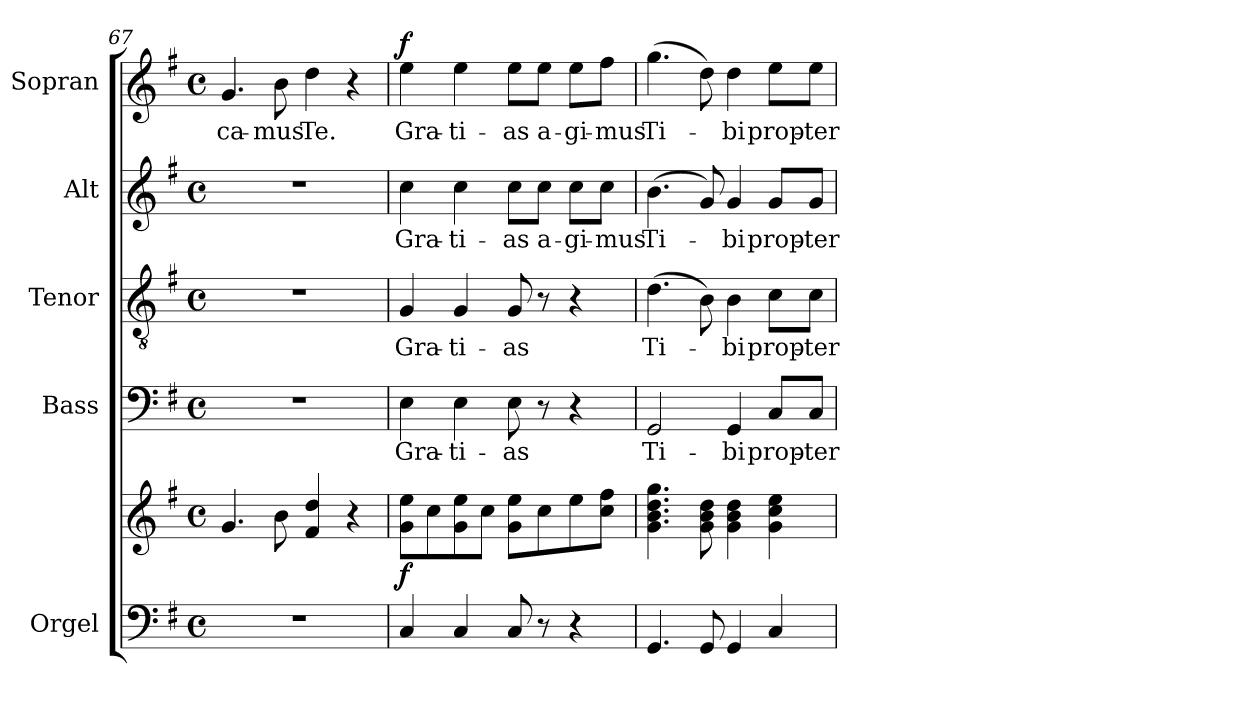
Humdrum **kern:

**kern	**kern	**dynam	**kern	**text	**kern	**text	**kern	**text	**kern	**text	**dynam
*part5	*part5	*part5	*part4	*part4	*part3	*part3	*part2	*part2	*part1	*part1	*part1
*staff6	*staff5	*staff5/6	*staff4	*staff4	*staff3	*staff3	*staff2	*staff2	*staff1	*staff1	*staff1
*I"Orgel	*	*	*I"Bass	*	*I"Tenor	*	*I"Alt	*	*I"Sopran	*	*
*I'Org.	*	*	*I'B.	*	*I'T.	*	*I'A.	*	*I'S.	*	*
*clefF4	*clefG2	*	*clefF4	*	*clefGv2	*	*clefG2	*	*clefG2	*	*
*k[f#]	*k[f#]	*	*k[f#]	*	*k[f#]	*	*k[f#]	*	*k[f#]	*	*
*G:	*G:	*	*G:	*	*G:	*	*G:	*	*G:	*	*
*M4/4	*M4/4	*	*M4/4	*	*M4/4	*	*M4/4	*	*M4/4	*	*
*met(c)	*met(c)	*	*met(c)	*	*met(c)	*	*met(c)	*	*met(c)	*	*
=67	=67	=67	=67	=67	=67	=67	=67	=67	=67	=67	=67
!	!	!	!	!	!	!	!	!	!	!LO:LY:b	!
1r	4.g/	.	1r	.	1r	.	1r	.	4.g/	-ca-	.
!	!	!	!	!	!	!	!	!	!	!LO:LY:b	!
.	8b\	.	.	.	.	.	.	.	8b\	-mus	.
!	!	!	!	!	!	!	!	!	!	!LO:LY:b	!
.	4f#/ 4dd/	.	.	.	.	.	.	.	4dd\	Te.	.
.	4r	.	.	.	.	.	.	.	4r	.	.
!!LO:LB:g=z
=68	=68	=68	=68	=68	=68	=68	=68	=68	=68	=68	=68
!	!	!LO:DY:b	!	!LO:LY:b	!	!LO:LY:b	!	!LO:LY:b	!	!LO:LY:b	!LO:DY:a
4C/	8g\ 8ee\L	f	4E\	Gra-	4G/	Gra-	4cc\	Gra-	4ee\	Gra-	f
.	8cc\	.	.	.	.	.	.	.	.	.	.
!	!	!	!	!LO:LY:b	!	!LO:LY:b	!	!LO:LY:b	!	!LO:LY:b	!
4C/	8g\ 8ee\	.	4E\	-ti-	4G/	-ti-	4cc\	-ti-	4ee\	-ti-	.
.	8cc\J	.	.	.	.	.	.	.	.	.	.
!	!	!	!	!LO:LY:b	!	!LO:LY:b	!	!LO:LY:b	!	!LO:LY:b	!
8C/	8g\ 8ee\L	.	8E\	-as	8G/	-as	8cc\L	-as	8ee\L	-as	.
!	!	!	!	!	!	!	!	!LO:LY:b	!	!LO:LY:b	!
8r	8cc\	.	8r	.	8r	.	8cc\J	a-	8ee\J	a-	.
!	!	!	!	!	!	!	!	!LO:LY:b	!	!LO:LY:b	!
4r	8ee\	.	4r	.	4r	.	8cc\L	-gi-	8ee\L	-gi-	.
!	!	!	!	!	!	!	!	!LO:LY:b	!	!LO:LY:b	!
.	8cc\ 8ff#\J	.	.	.	.	.	8cc\J	-mus	8ff#\J	-mus	.
=69	=69	=69	=69	=69	=69	=69	=69	=69	=69	=69	=69
!	!	!	!	!LO:LY:b	!	!LO:LY:b	!	!LO:LY:b	!	!LO:LY:b	!
4.GG/	4.g\ 4.b\ 4.dd\ 4.gg\	.	2GG/	Ti-	(>4.d\	Ti-	(>4.b\	Ti-	(>4.gg\	Ti-	.
8GG/	8g\ 8b\ 8dd\	.	.	.	8B\)	.	8g/)	.	8dd\)	.	.
!	!	!	!	!LO:LY:b	!	!LO:LY:b	!	!LO:LY:b	!	!LO:LY:b	!
4GG/	4g\ 4b\ 4dd\	.	4GG/	-bi	4B\	-bi	4g/	-bi	4dd\	-bi	.
!	!	!	!	!LO:LY:b	!	!LO:LY:b	!	!LO:LY:b	!	!LO:LY:b	!
4C/	4g\ 4cc\ 4ee\	.	8C/L	prop-	8c\L	prop-	8g/L	prop-	8ee\L	prop-	.
!	!	!	!	!LO:LY:b	!	!LO:LY:b	!	!LO:LY:b	!	!LO:LY:b	!
.	.	.	8C/J	-ter	8c\J	-ter	8g/J	-ter	8ee\J	-ter	.
=	=	=	=	=	=	=	=	=	=	=	=
*-	*-	*-	*-	*-	*-	*-	*-	*-	*-	*-	*-
